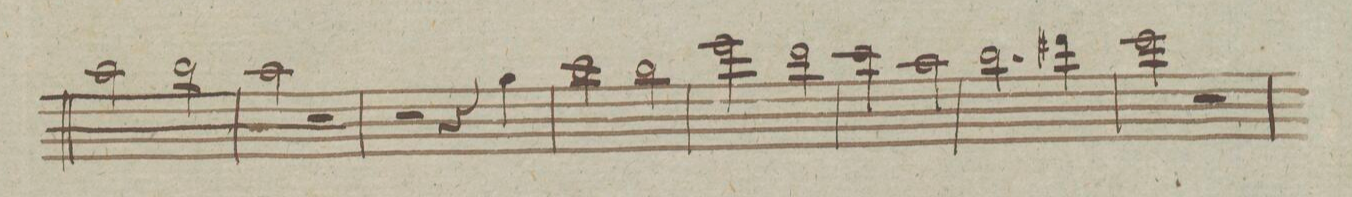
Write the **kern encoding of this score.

**kern
*I"Flauto Primo
*clefG2
*k[]
*met(c|)
*M2/2
2aa\
2bb\
=35
2aa\
2r
=36
2r
4r
*4\left
4gg\
=37
2ccc\
2bb\
=38
2eee\
2ddd\
=39
2ccc\
2aa\
=40
2.bb\
*4\right
4ddd#X\
=41
2eee\
2r
=42
*-
